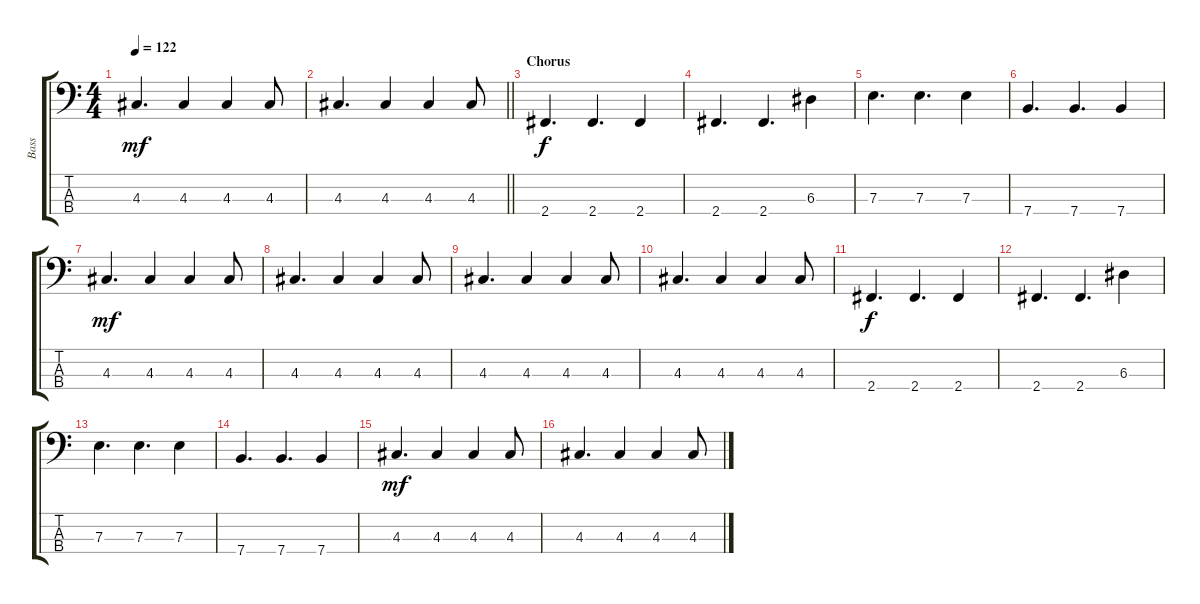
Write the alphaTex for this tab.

\track ("Bass" "Bass") {instrument electricbasspick}
\staff {score tabs}
\tuning (G2 D2 A1 E1) {hide}
\ts (4 4)
\tempo 122
\clef f4
\ks c
4.3.4{d dy mf} 4.3.4 4.3.4 4.3.8 |
\barLineRight lightlight
4.3.4{d} 4.3.4 4.3.4 4.3.8 |
\section ("" "Chorus")
2.4.4{d dy f} 2.4.4{d} 2.4.4 |
2.4.4{d} 2.4.4{d} 6.3.4 |
7.3.4{d} 7.3.4{d} 7.3.4 |
7.4.4{d} 7.4.4{d} 7.4.4 |
4.3.4{d dy mf} 4.3.4 4.3.4 4.3.8 |
4.3.4{d} 4.3.4 4.3.4 4.3.8 |
4.3.4{d} 4.3.4 4.3.4 4.3.8 |
4.3.4{d} 4.3.4 4.3.4 4.3.8 |
2.4.4{d dy f} 2.4.4{d} 2.4.4 |
2.4.4{d} 2.4.4{d} 6.3.4 |
7.3.4{d} 7.3.4{d} 7.3.4 |
7.4.4{d} 7.4.4{d} 7.4.4 |
4.3.4{d dy mf} 4.3.4 4.3.4 4.3.8 |
4.3.4{d} 4.3.4 4.3.4 4.3.8
